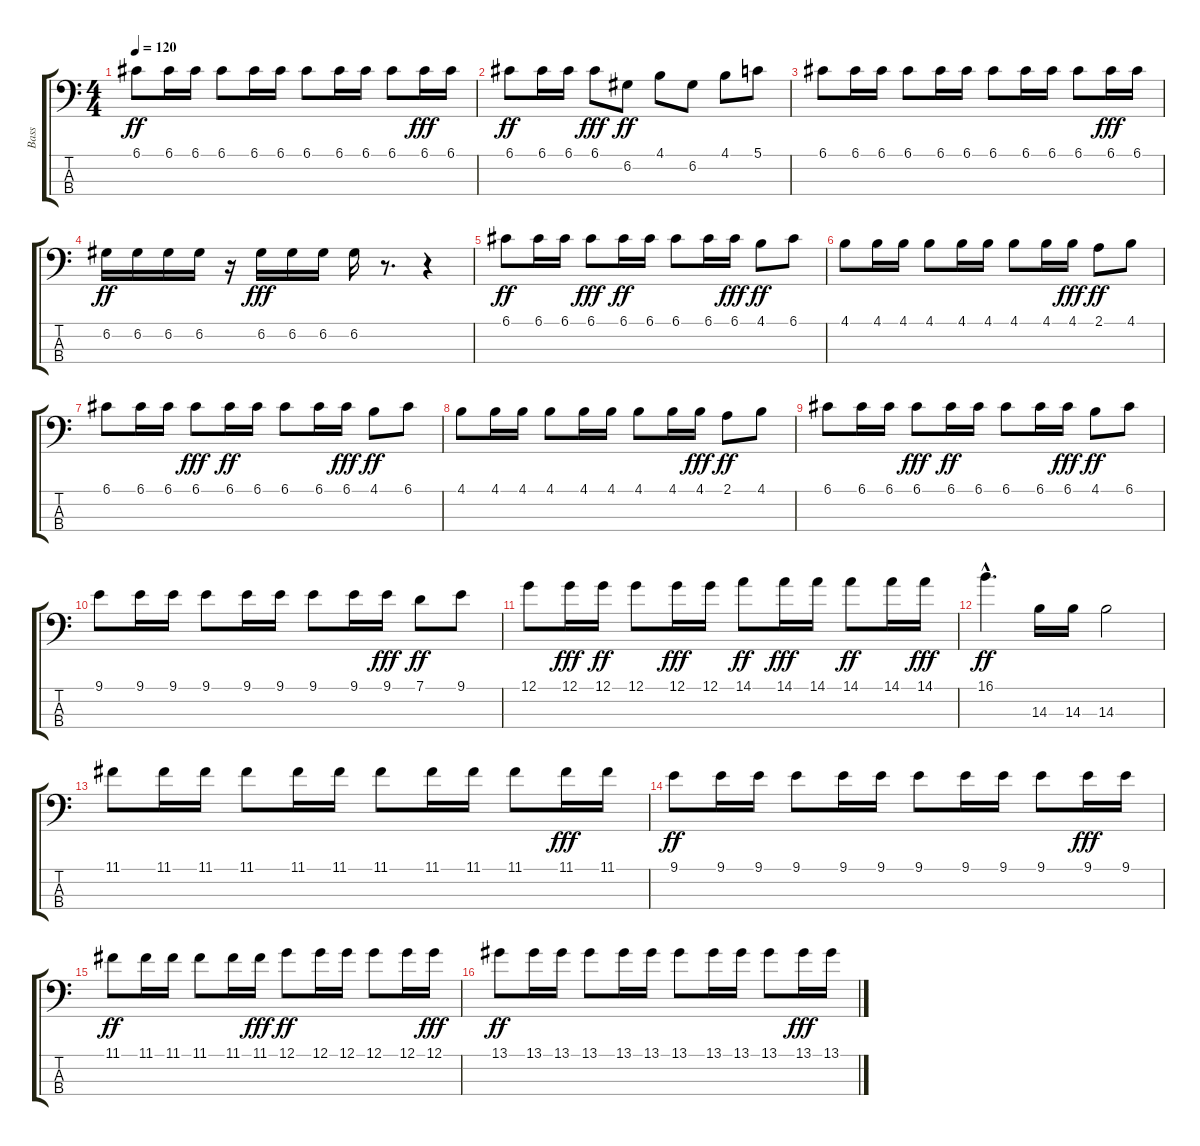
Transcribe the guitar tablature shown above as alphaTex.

\track ("Bass" "Bass") {instrument electricbassfinger}
\staff {score tabs}
\tuning (G2 D2 A1 E1) {hide}
\ts (4 4)
\tempo 120
\clef f4
\ks c
6.1.8{dy ff instrument electricbassfinger} 6.1.16 6.1.16 6.1.8 6.1.16 6.1.16 6.1.8 6.1.16 6.1.16 6.1.8 6.1.16{dy fff} 6.1.16 |
6.1.8{dy ff} 6.1.16 6.1.16 6.1.8{dy fff} 6.2.8{dy ff} 4.1.8 6.2.8 4.1.8 5.1.8 |
6.1.8 6.1.16 6.1.16 6.1.8 6.1.16 6.1.16 6.1.8 6.1.16 6.1.16 6.1.8 6.1.16{dy fff} 6.1.16 |
6.2.16{dy ff} 6.2.16 6.2.16 6.2.16 r.16 6.2.16{dy fff} 6.2.16 6.2.16 6.2.16 r.8{d} r.4 |
6.1.8{dy ff} 6.1.16 6.1.16 6.1.8{dy fff} 6.1.16{dy ff} 6.1.16 6.1.8 6.1.16 6.1.16{dy fff} 4.1.8{dy ff} 6.1.8 |
4.1.8 4.1.16 4.1.16 4.1.8 4.1.16 4.1.16 4.1.8 4.1.16 4.1.16{dy fff} 2.1.8{dy ff} 4.1.8 |
6.1.8 6.1.16 6.1.16 6.1.8{dy fff} 6.1.16{dy ff} 6.1.16 6.1.8 6.1.16 6.1.16{dy fff} 4.1.8{dy ff} 6.1.8 |
4.1.8 4.1.16 4.1.16 4.1.8 4.1.16 4.1.16 4.1.8 4.1.16 4.1.16{dy fff} 2.1.8{dy ff} 4.1.8 |
6.1.8 6.1.16 6.1.16 6.1.8{dy fff} 6.1.16{dy ff} 6.1.16 6.1.8 6.1.16 6.1.16{dy fff} 4.1.8{dy ff} 6.1.8 |
9.1.8 9.1.16 9.1.16 9.1.8 9.1.16 9.1.16 9.1.8 9.1.16 9.1.16{dy fff} 7.1.8{dy ff} 9.1.8 |
12.1.8 12.1.16{dy fff} 12.1.16{dy ff} 12.1.8 12.1.16{dy fff} 12.1.16 14.1.8{dy ff} 14.1.16{dy fff} 14.1.16 14.1.8{dy ff} 14.1.16 14.1.16{dy fff} |
16.1{hac}.4{d dy ff} 14.3.16 14.3.16 14.3.2 |
11.1.8 11.1.16 11.1.16 11.1.8 11.1.16 11.1.16 11.1.8 11.1.16 11.1.16 11.1.8 11.1.16{dy fff} 11.1.16 |
9.1.8{dy ff} 9.1.16 9.1.16 9.1.8 9.1.16 9.1.16 9.1.8 9.1.16 9.1.16 9.1.8 9.1.16{dy fff} 9.1.16 |
11.1.8{dy ff} 11.1.16 11.1.16 11.1.8 11.1.16 11.1.16{dy fff} 12.1.8{dy ff} 12.1.16 12.1.16 12.1.8 12.1.16 12.1.16{dy fff} |
13.1.8{dy ff} 13.1.16 13.1.16 13.1.8 13.1.16 13.1.16 13.1.8 13.1.16 13.1.16 13.1.8 13.1.16{dy fff} 13.1.16
